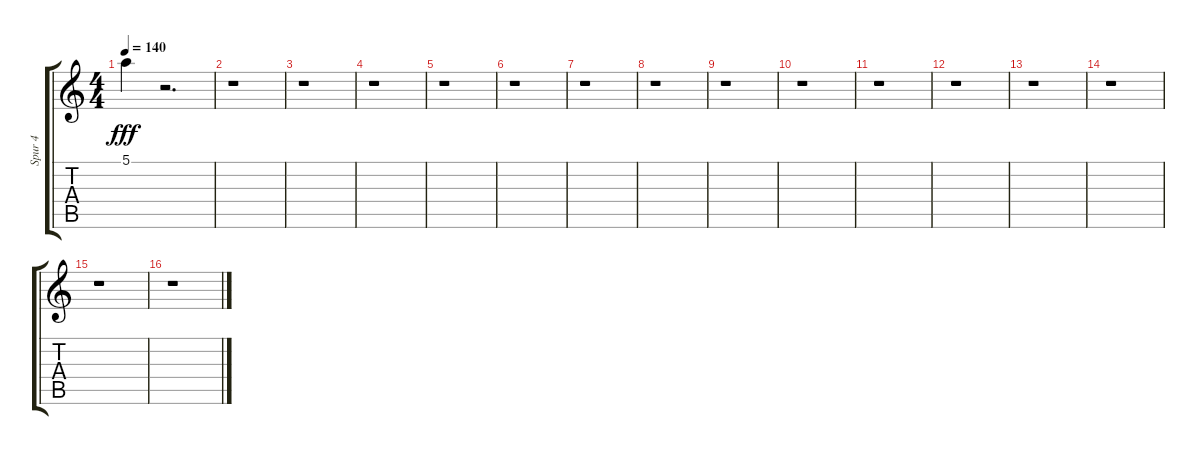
\track ("Spur 4" "Spur 4") {instrument electricguitarjazz}
\staff {score tabs}
\tuning (E4 B3 G3 D3 A2 E2) {hide}
\ts (4 4)
\tempo 140
\clef g2
\ks c
5.1.4{dy fff} r.2{d} |
r.1 |
r.1 |
r.1 |
r.1 |
r.1 |
r.1 |
r.1 |
r.1 |
r.1 |
r.1 |
r.1 |
r.1 |
r.1 |
r.1 |
r.1
